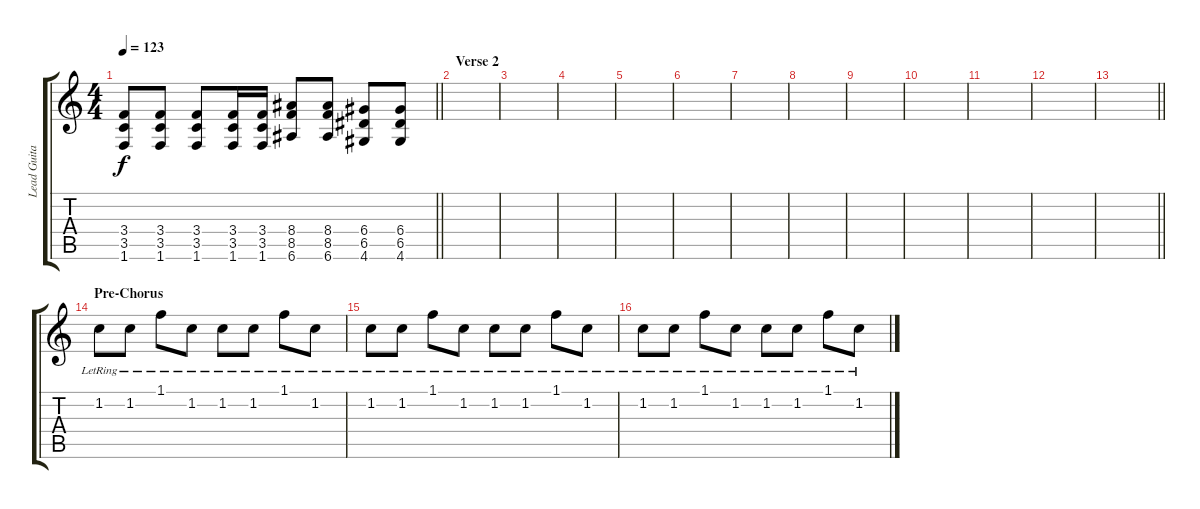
\track ("Lead Guitar" "Lead Guita") {instrument overdrivenguitar}
\staff {score tabs}
\tuning (E4 B3 G3 D3 A2 E2) {hide}
\ts (4 4)
\tempo 123
\clef g2
\barLineRight lightlight
\ks c
(3.4 3.5 1.6).8{dy f} (3.4 3.5 1.6).8 (3.4 3.5 1.6).8 (3.4 3.5 1.6).16 (3.4 3.5 1.6).16 (8.4 8.5 6.6).8 (8.4 8.5 6.6).8 (6.4 6.5 4.6).8 (6.4 6.5 4.6).8 |
\section ("" "Verse 2")
|
|
|
|
|
|
|
|
|
|
|
\barLineRight lightlight
|
\section ("" "Pre-Chorus")
1.2{lr}.8 1.2{lr}.8 1.1{lr}.8 1.2{lr}.8 1.2{lr}.8 1.2{lr}.8 1.1{lr}.8 1.2{lr}.8 |
1.2{lr}.8 1.2{lr}.8 1.1{lr}.8 1.2{lr}.8 1.2{lr}.8 1.2{lr}.8 1.1{lr}.8 1.2{lr}.8 |
1.2{lr}.8 1.2{lr}.8 1.1{lr}.8 1.2{lr}.8 1.2{lr}.8 1.2{lr}.8 1.1{lr}.8 1.2{lr}.8
